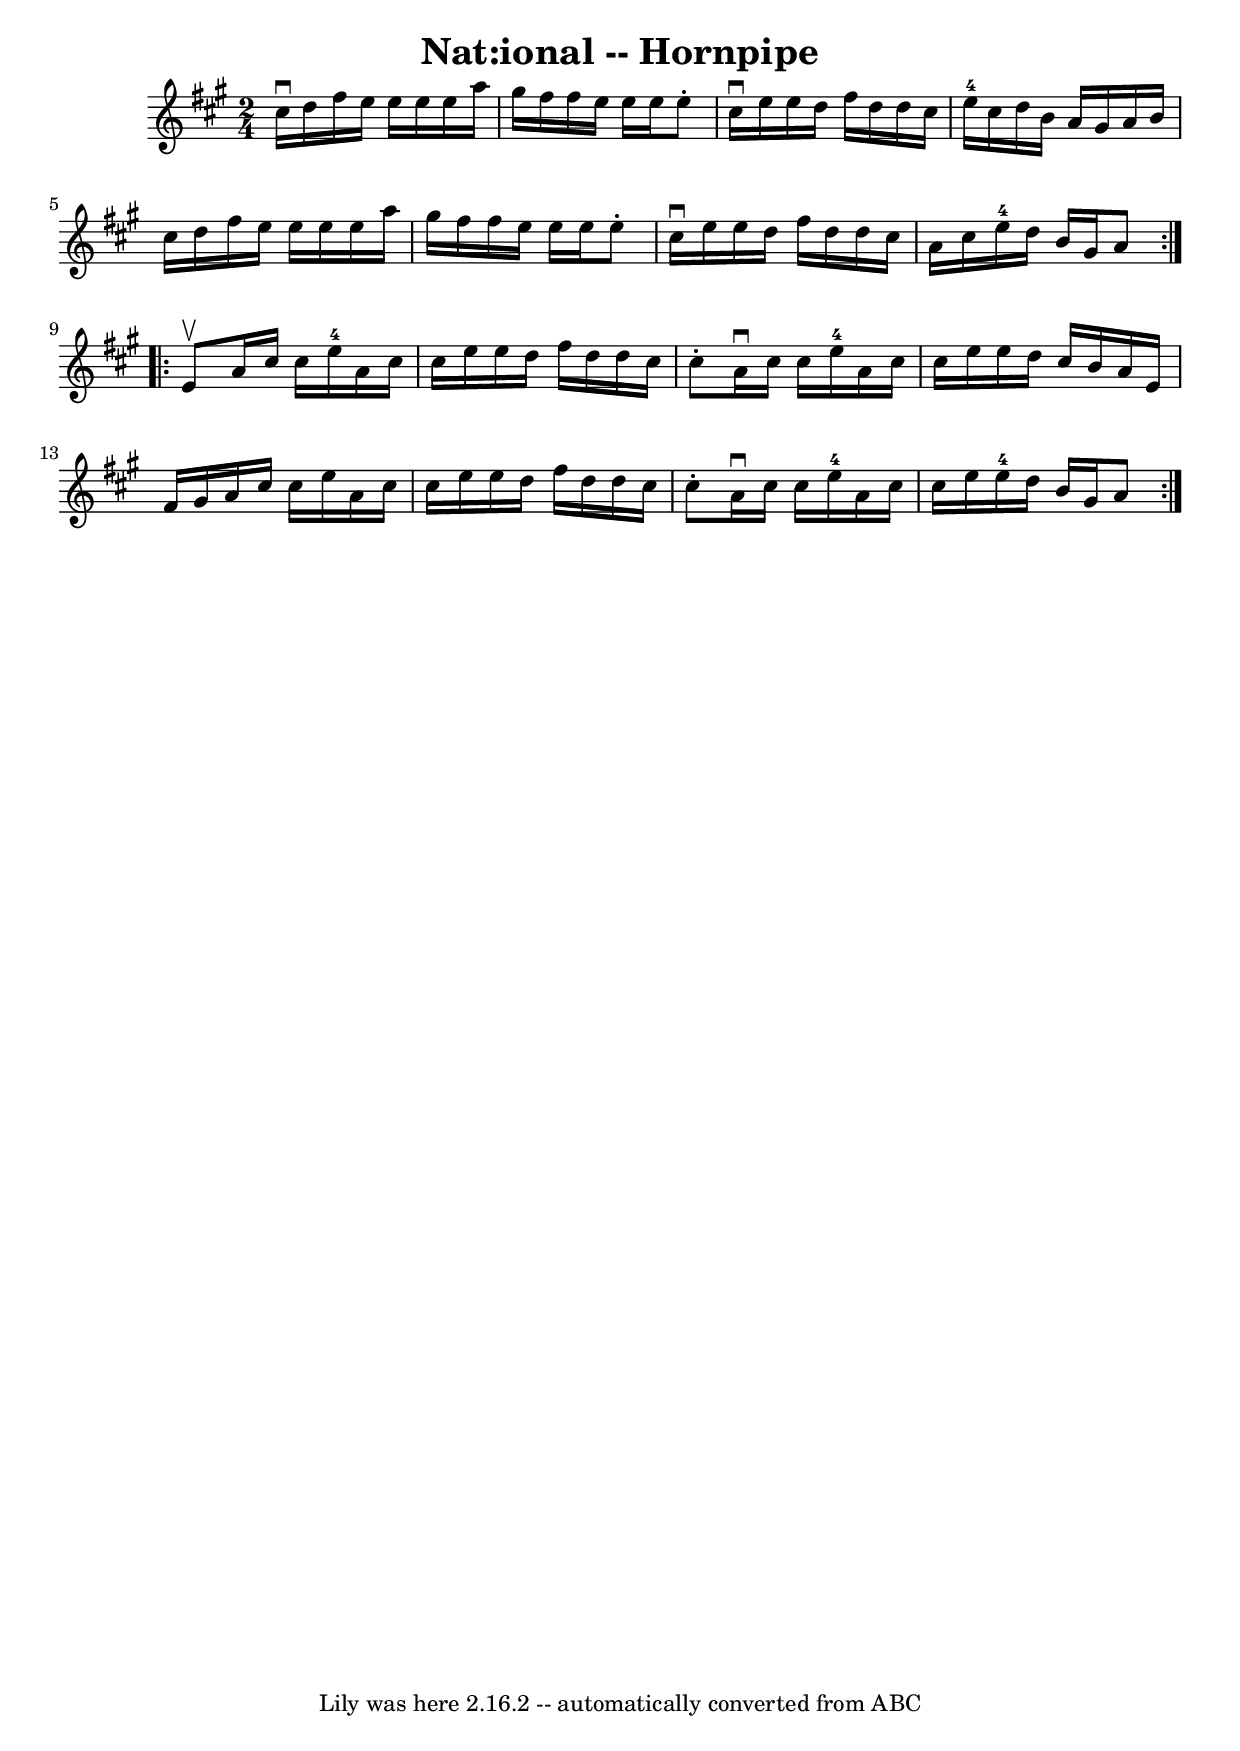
\version "2.16.2"
\include "Mammoth.ily"
\header {
  %% book = "Cole's 1000 Fiddle Tunes"
  crossRefNumber = "1"
  footnotes = ""
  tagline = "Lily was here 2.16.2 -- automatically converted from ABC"
  title = "Nat:ional -- Hornpipe"

}
voicedefault =  {



  \repeat volta 2 {

    \time 2/4 
    \key a \major     cis''16^\downbow d''16   |
    fis''16         e''16 e''16 e''16 e''16 a''16 gis''16 fis''16   |
         fis''16 e''16 e''16 e''16 e''8-. cis''16^\downbow e''16    |
    e''16 d''16 fis''16 d''16 d''16 cis''16 e''16-4      cis''16   |
    d''16 b'16 a'16 gis'16 a'16 b'16         cis''16 d''16   |
    fis''16 e''16 e''16 e''16 e''16         a''16 gis''16 fis''16   |
    fis''16 e''16 e''16 e''16         e''8-. cis''16^\downbow e''16   |
    e''16 d''16 fis''16         d''16 d''16 cis''16 a'16 cis''16   |
    e''16-4 d''16    
    b'16 gis'16 a'8  
  }     
  \repeat volta 2 {     e'8^\upbow  |
    a'16         cis''16 cis''16 e''16-4 a'16 cis''16 cis''16 e''16    |
    e''16 d''16 fis''16 d''16 d''16 cis''16 cis''8-.  |
    a'16^\downbow cis''16 cis''16 e''16-4 a'16 cis''16       cis''16 e''16   |
    e''16 d''16 cis''16 b'16 a'16         e'16 fis'16 gis'16   |
    a'16 cis''16 cis''16 e''16         a'16 cis''16 cis''16 e''16   |
    e''16 d''16 fis''16         d''16 d''16 cis''16 cis''8-.  |
    a'16^\downbow cis''16         cis''16 e''16-4 a'16 cis''16 cis''16 e''16   |
    e''16-4 d''16 b'16 gis'16 a'8  
  }   

}

\score{
  <<

    \context Staff="default"
    {
      \voicedefault 
      
    }

  >>
  \layout {
    
  }
  \midi {
  }

}
